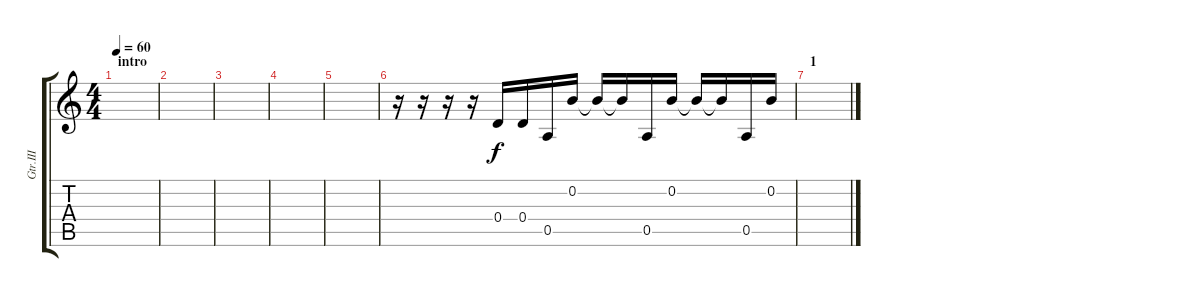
\track ("Gtr.III" "Gtr.III") {instrument overdrivenguitar}
\staff {score tabs}
\tuning (E4 B3 G3 D3 A2 E2) {hide}
\ts (4 4)
\section ("" "intro")
\tempo 60
\clef g2
\ks c
|
|
|
|
|
r.16 r.16 r.16 r.16 0.4.16 0.4.16 0.5.16 0.2.16 0.2{t}.16 0.2{t}.16 0.5.16 0.2.16 0.2{t}.16 0.2{t}.16 0.5.16 0.2.16 |
\section ("" "1")
